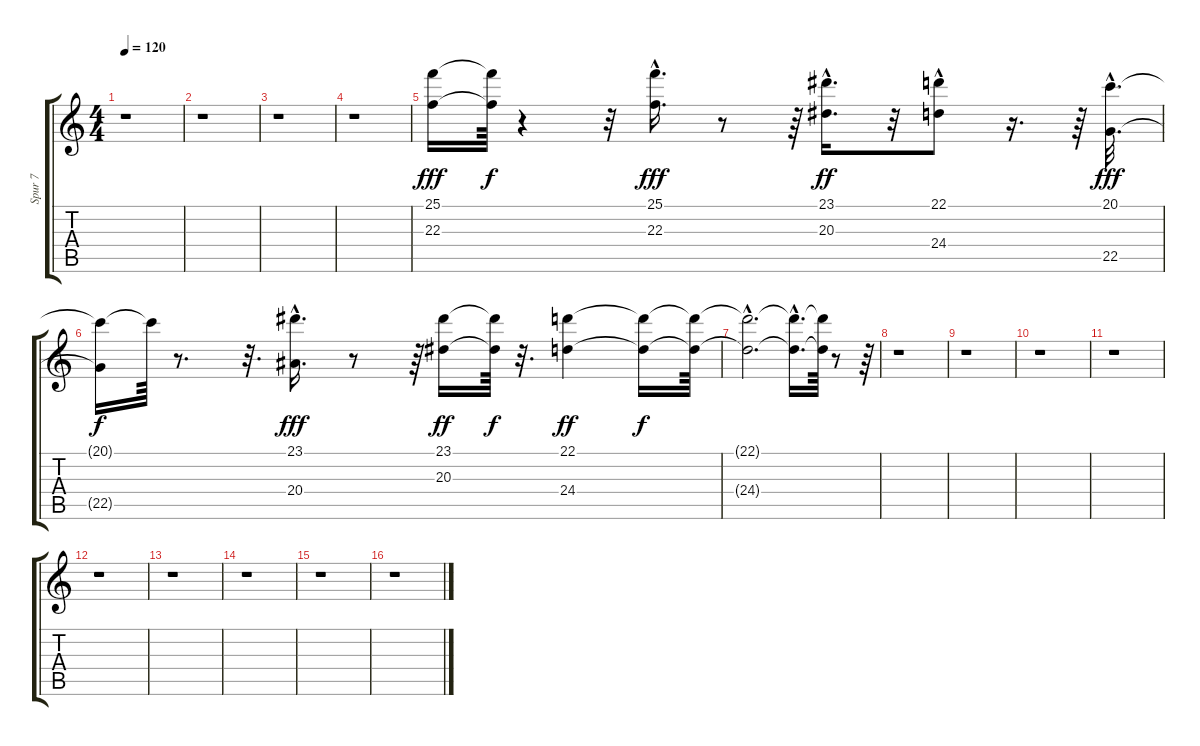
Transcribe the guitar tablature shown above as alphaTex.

\track ("Spur 7" "Spur 7") {instrument trumpet}
\staff {score tabs}
\tuning (E4 B3 G3 D3 A2 E2) {hide}
\ts (4 4)
\tempo 120
\clef g2
\ks c
r.1{dy f} |
r.1 |
r.1 |
r.1 |
(25.1 22.3).16{dy fff} (25.1{t} 22.3{t}).64{dy f} r.4 r.32 (25.1{hac} 22.3{hac}).16{d dy fff} r.8 r.64 (23.1{hac} 20.3).16{d dy ff} r.32 (22.1{hac} 24.4).8 r.16{d} r.64 (20.1{hac} 22.5{hac}).32{d dy fff} |
(20.1{t} 22.5{t}).16{dy f} 20.1{t}.64 r.8{d} r.32{d} (23.1{hac} 20.4{hac}).16{d dy fff} r.8 r.64 (23.1 20.3).16{dy ff} (23.1{t} 20.3{t}).64{dy f} r.32{d} (22.1 24.4).4{dy ff} (22.1{t} 24.4{t}).16{dy f} (22.1{t} 24.4{t}).64 |
(22.1{hac t} 24.4{hac t}).2{d} (22.1{hac t} 24.4{hac t}).16{d} (22.1{t} 24.4{t}).64 r.8 r.64 |
r.1 |
r.1 |
r.1 |
r.1 |
r.1 |
r.1 |
r.1 |
r.1 |
r.1
